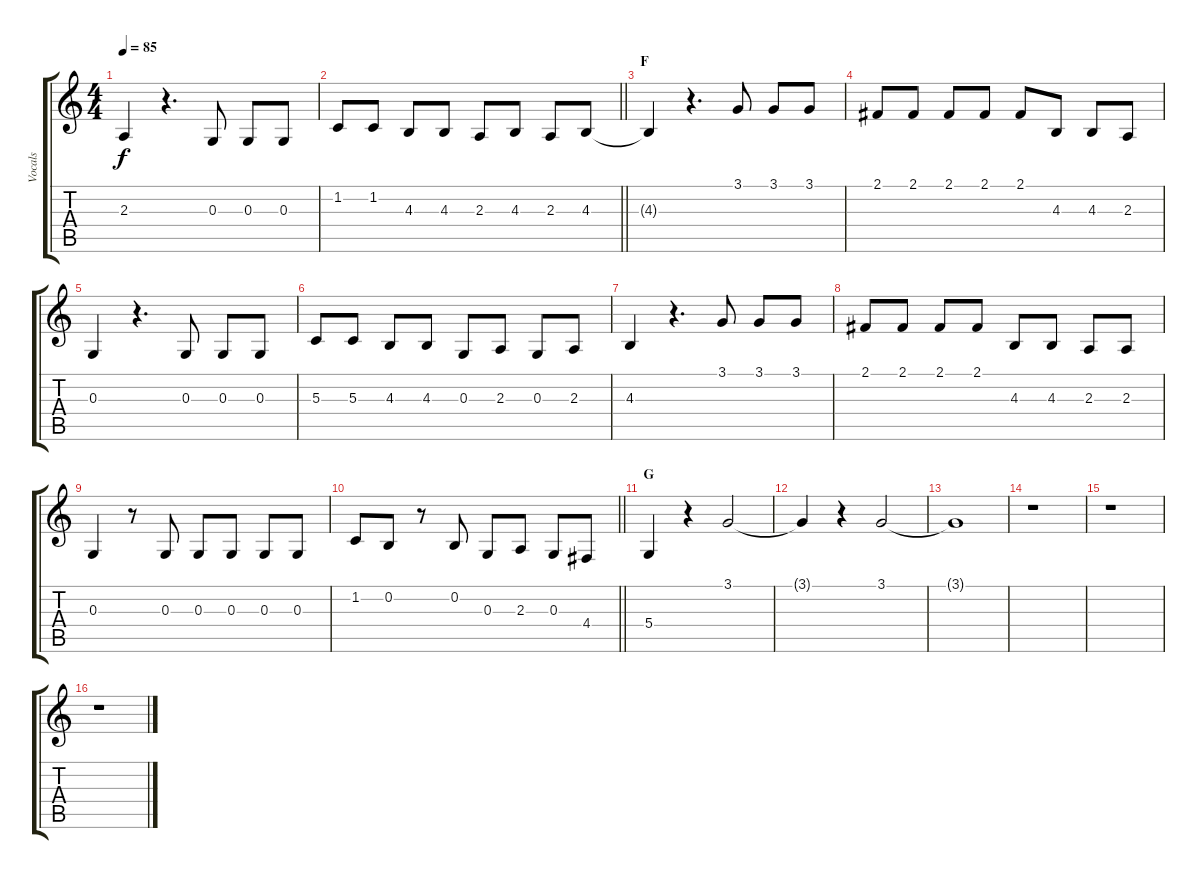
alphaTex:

\track ("Vocals" "Vocals") {instrument flute}
\staff {score tabs}
\tuning (E4 B3 G3 D3 A2 E2) {hide}
\ts (4 4)
\tempo 85
\clef g2
\ks c
2.3{t}.4{dy f} r.4{d} 0.3.8 0.3.8 0.3.8 |
\barLineRight lightlight
1.2.8 1.2.8 4.3.8 4.3.8 2.3.8 4.3.8 2.3.8 4.3.8 |
\section ("" "F")
4.3{t}.4 r.4{d} 3.1.8 3.1.8 3.1.8 |
2.1.8 2.1.8 2.1.8 2.1.8 2.1.8 4.3.8 4.3.8 2.3.8 |
0.3.4 r.4{d} 0.3.8 0.3.8 0.3.8 |
5.3.8 5.3.8 4.3.8 4.3.8 0.3.8 2.3.8 0.3.8 2.3.8 |
4.3.4 r.4{d} 3.1.8 3.1.8 3.1.8 |
2.1.8 2.1.8 2.1.8 2.1.8 4.3.8 4.3.8 2.3.8 2.3.8 |
0.3.4 r.8 0.3.8 0.3.8 0.3.8 0.3.8 0.3.8 |
\barLineRight lightlight
1.2.8 0.2.8 r.8 0.2.8 0.3.8 2.3.8 0.3.8 4.4.8 |
\section ("" "G")
5.4.4 r.4 3.1.2 |
3.1{t}.4 r.4 3.1.2 |
3.1{t}.1 |
r.1 |
r.1 |
r.1
